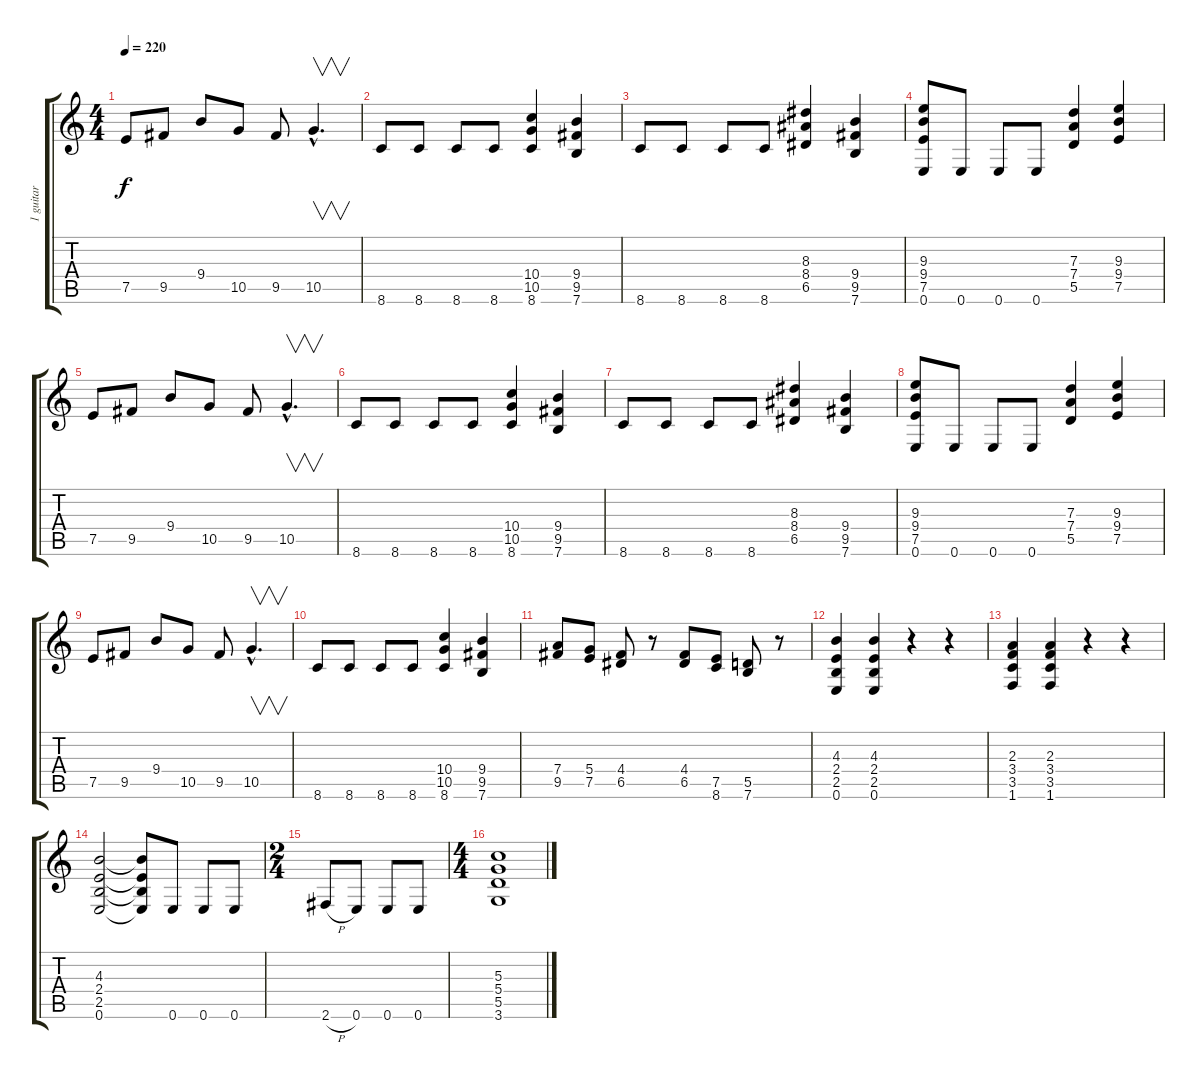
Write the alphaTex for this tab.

\track ("1 guitar" "1 guitar") {instrument overdrivenguitar}
\staff {score tabs}
\tuning (E4 B3 G3 D3 A2 E2) {hide}
\ts (4 4)
\tempo 220
\clef g2
\ks c
7.5.8{dy f} 9.5.8 9.4.8 10.5.8 9.5.8 10.5{hac}.4{v d} |
8.6.8 8.6.8 8.6.8 8.6.8 (10.4 10.5 8.6).4 (9.4 9.5 7.6).4 |
8.6.8 8.6.8 8.6.8 8.6.8 (8.3 8.4 6.5).4 (9.4 9.5 7.6).4 |
(9.3 9.4 7.5 0.6).8 0.6.8 0.6.8 0.6.8 (7.3 7.4 5.5).4 (9.3 9.4 7.5).4 |
7.5.8 9.5.8 9.4.8 10.5.8 9.5.8 10.5{hac}.4{v d} |
8.6.8 8.6.8 8.6.8 8.6.8 (10.4 10.5 8.6).4 (9.4 9.5 7.6).4 |
8.6.8 8.6.8 8.6.8 8.6.8 (8.3 8.4 6.5).4 (9.4 9.5 7.6).4 |
(9.3 9.4 7.5 0.6).8 0.6.8 0.6.8 0.6.8 (7.3 7.4 5.5).4 (9.3 9.4 7.5).4 |
7.5.8 9.5.8 9.4.8 10.5.8 9.5.8 10.5{hac}.4{v d} |
8.6.8 8.6.8 8.6.8 8.6.8 (10.4 10.5 8.6).4 (9.4 9.5 7.6).4 |
(7.4 9.5).8 (5.4 7.5).8 (4.4 6.5).8 r.8 (4.4 6.5).8 (7.5 8.6).8 (5.5 7.6).8 r.8 |
(4.3 2.4 2.5 0.6).4 (4.3 2.4 2.5 0.6).4 r.4 r.4 |
(2.3 3.4 3.5 1.6).4 (2.3 3.4 3.5 1.6).4 r.4 r.4 |
(4.3 2.4 2.5 0.6).2 (4.3{t} 2.4{t} 2.5{t} 0.6{t}).8 0.6.8 0.6.8 0.6.8 |
\ts (2 4)
2.6{h}.8 0.6.8 0.6.8 0.6.8 |
\ts (4 4)
(5.3 5.4 5.5 3.6).1
